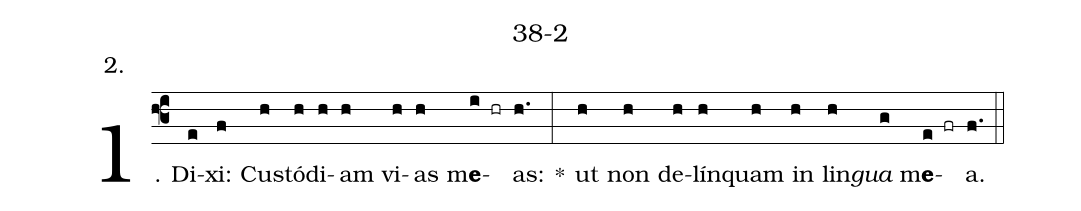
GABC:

name: 38-2;
annotation: 2.;
%%
(f3)1. Di(e)xi:(f) Cus(h)tó(h)di(h)am(h) vi(h)as(h) m<b>e</b>(i hr)as:(h.) *(:) ut(h) non(h) de(h)lín(h)quam(h) in(h) lin(h)<i>gua</i>(g) m<b>e</b>(e fr)a.(f.) (::)
